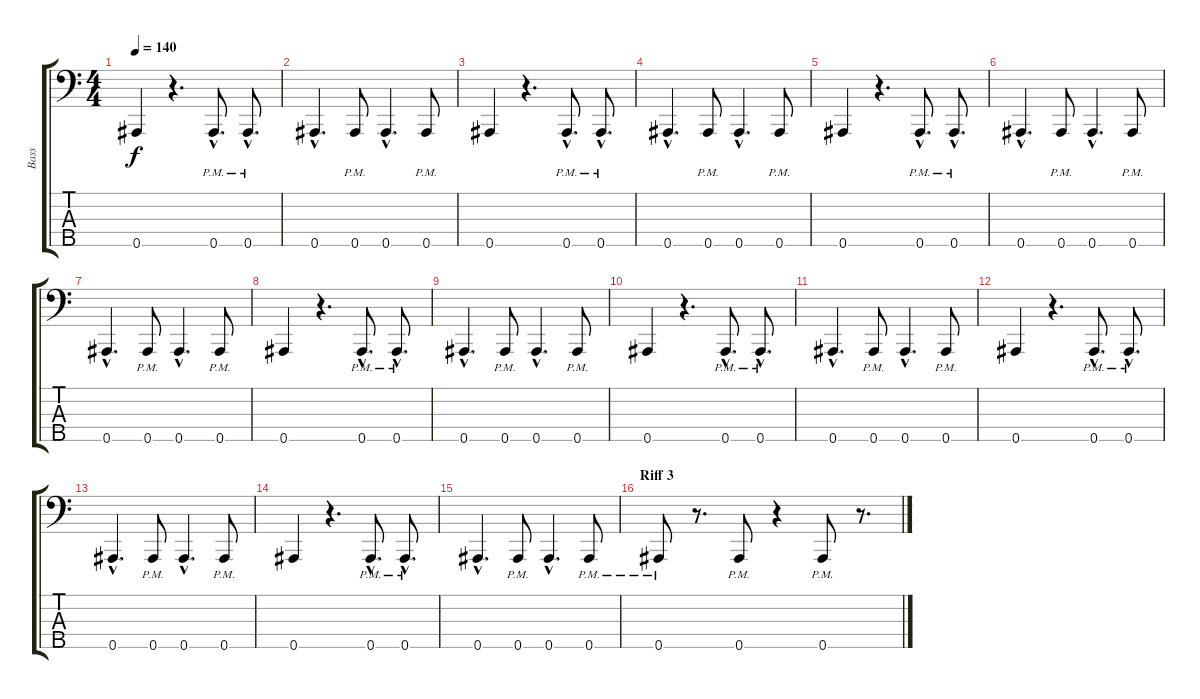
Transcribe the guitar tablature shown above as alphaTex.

\track ("Bass" "Bass") {instrument electricbassfinger}
\staff {score tabs}
\tuning (Gb2 Db2 Ab1 Eb1 Bb0) {hide}
\ts (4 4)
\tempo 140
\clef f4
\ks c
0.5.4{dy f} r.4{d} 0.5{hac pm}.8{d} 0.5{hac pm}.8{d} |
0.5{hac}.4{d} 0.5{pm}.8 0.5{hac}.4{d} 0.5{pm}.8 |
0.5.4 r.4{d} 0.5{hac pm}.8{d} 0.5{hac pm}.8{d} |
0.5{hac}.4{d} 0.5{pm}.8 0.5{hac}.4{d} 0.5{pm}.8 |
0.5.4 r.4{d} 0.5{hac pm}.8{d} 0.5{hac pm}.8{d} |
0.5{hac}.4{d} 0.5{pm}.8 0.5{hac}.4{d} 0.5{pm}.8 |
0.5{hac}.4{d} 0.5{pm}.8 0.5{hac}.4{d} 0.5{pm}.8 |
0.5.4 r.4{d} 0.5{hac pm}.8{d} 0.5{hac pm}.8{d} |
0.5{hac}.4{d} 0.5{pm}.8 0.5{hac}.4{d} 0.5{pm}.8 |
0.5.4 r.4{d} 0.5{hac pm}.8{d} 0.5{hac pm}.8{d} |
0.5{hac}.4{d} 0.5{pm}.8 0.5{hac}.4{d} 0.5{pm}.8 |
0.5.4 r.4{d} 0.5{hac pm}.8{d} 0.5{hac pm}.8{d} |
0.5{hac}.4{d} 0.5{pm}.8 0.5{hac}.4{d} 0.5{pm}.8 |
0.5.4 r.4{d} 0.5{hac pm}.8{d} 0.5{hac pm}.8{d} |
0.5{hac}.4{d} 0.5{pm}.8 0.5{hac}.4{d} 0.5{pm}.8 |
\section ("" "Riff 3")
0.5{pm}.8 r.8{d} 0.5{pm}.8 r.4 0.5{pm}.8 r.8{d}
